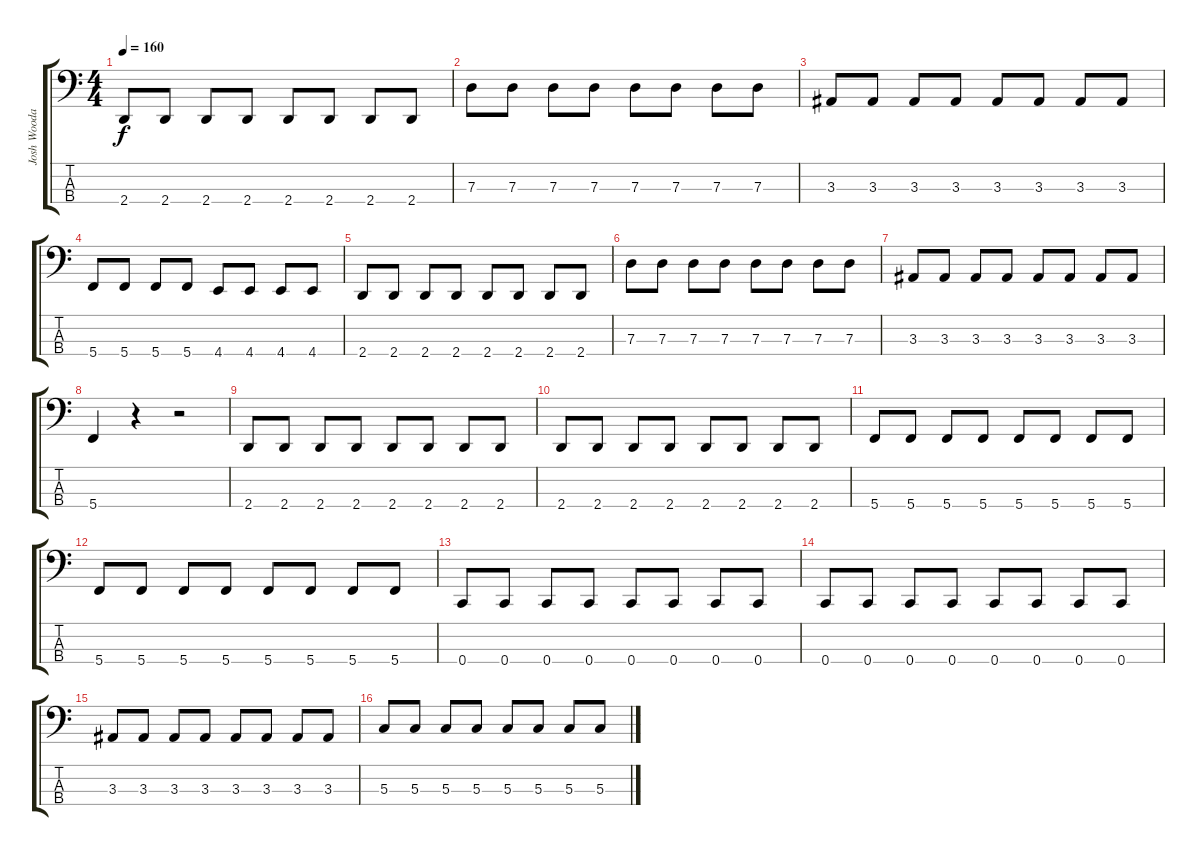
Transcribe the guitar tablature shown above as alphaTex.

\track ("Josh Woodard / Bass" "Josh Wooda") {instrument electricbasspick}
\staff {score tabs}
\tuning (F2 C2 G1 C1) {hide}
\ts (4 4)
\tempo 160
\clef f4
\ks c
2.4.8{dy f} 2.4.8 2.4.8 2.4.8 2.4.8 2.4.8 2.4.8 2.4.8 |
7.3.8 7.3.8 7.3.8 7.3.8 7.3.8 7.3.8 7.3.8 7.3.8 |
3.3.8 3.3.8 3.3.8 3.3.8 3.3.8 3.3.8 3.3.8 3.3.8 |
5.4.8 5.4.8 5.4.8 5.4.8 4.4.8 4.4.8 4.4.8 4.4.8 |
2.4.8 2.4.8 2.4.8 2.4.8 2.4.8 2.4.8 2.4.8 2.4.8 |
7.3.8 7.3.8 7.3.8 7.3.8 7.3.8 7.3.8 7.3.8 7.3.8 |
3.3.8 3.3.8 3.3.8 3.3.8 3.3.8 3.3.8 3.3.8 3.3.8 |
5.4.4 r.4 r.2 |
2.4.8 2.4.8 2.4.8 2.4.8 2.4.8 2.4.8 2.4.8 2.4.8 |
2.4.8 2.4.8 2.4.8 2.4.8 2.4.8 2.4.8 2.4.8 2.4.8 |
5.4.8 5.4.8 5.4.8 5.4.8 5.4.8 5.4.8 5.4.8 5.4.8 |
5.4.8 5.4.8 5.4.8 5.4.8 5.4.8 5.4.8 5.4.8 5.4.8 |
0.4.8 0.4.8 0.4.8 0.4.8 0.4.8 0.4.8 0.4.8 0.4.8 |
0.4.8 0.4.8 0.4.8 0.4.8 0.4.8 0.4.8 0.4.8 0.4.8 |
3.3.8 3.3.8 3.3.8 3.3.8 3.3.8 3.3.8 3.3.8 3.3.8 |
5.3.8 5.3.8 5.3.8 5.3.8 5.3.8 5.3.8 5.3.8 5.3.8
